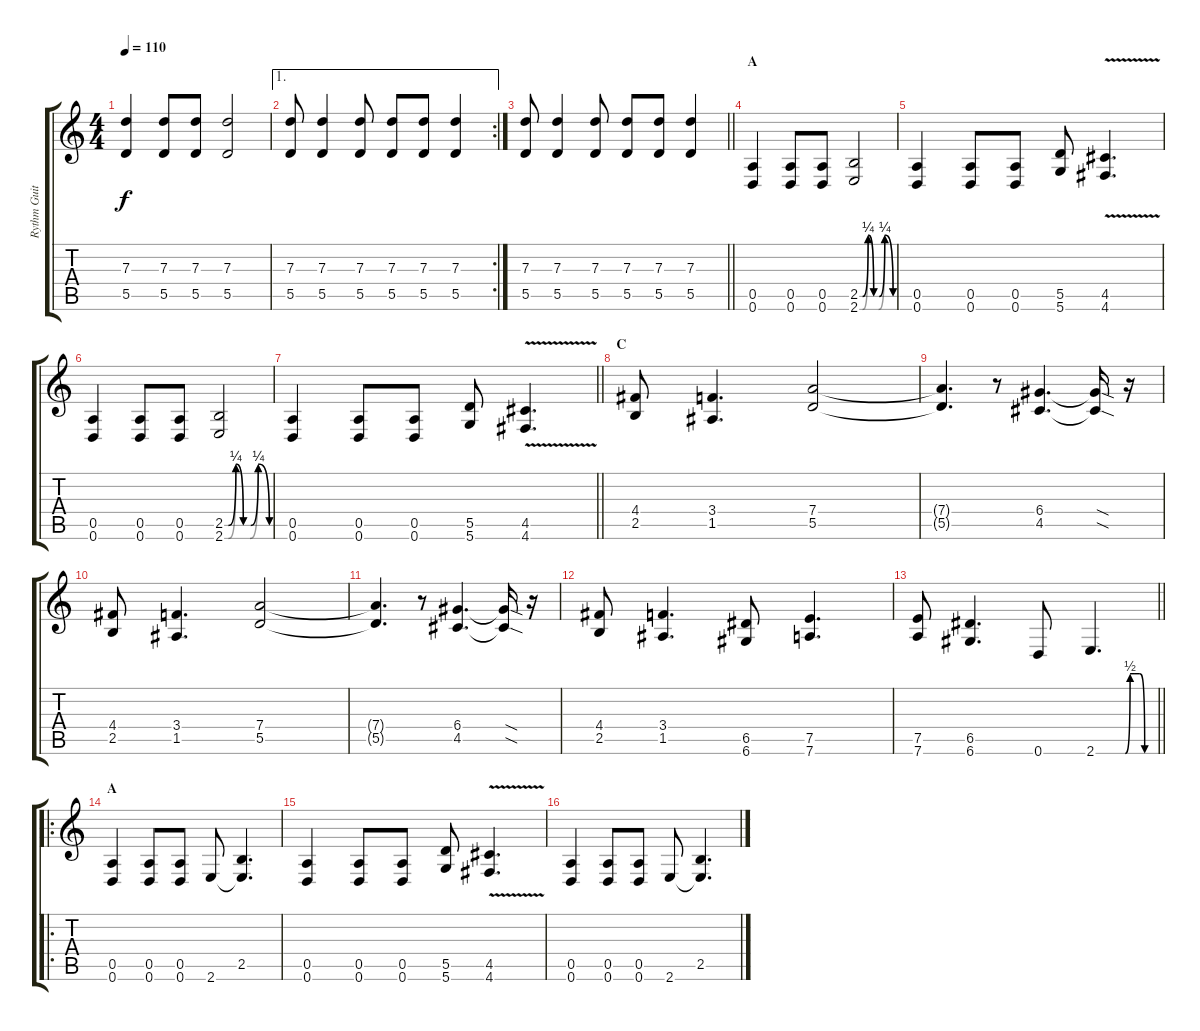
\track ("Rythm Guitar" "Rythm Guit") {instrument distortionguitar}
\staff {score tabs}
\tuning (E4 B3 G3 D3 A2 D2) {hide}
\ts (4 4)
\tempo 110
\clef g2
\ks c
(7.3 5.5).4{dy f} (7.3 5.5).8 (7.3 5.5).8 (7.3 5.5).2 |
\ae 1
\rc 2
(7.3 5.5).8 (7.3 5.5).4 (7.3 5.5).8 (7.3 5.5).8 (7.3 5.5).8 (7.3 5.5).4 |
\barLineRight lightlight
(7.3 5.5).8 (7.3 5.5).4 (7.3 5.5).8 (7.3 5.5).8 (7.3 5.5).8 (7.3 5.5).4 |
\section ("" "A")
(0.5 0.6).4 (0.5 0.6).8 (0.5 0.6).8 (2.5{be (custom 0 0 5 0 15 1 25 0 30 0 35 0 45 1 60 0)} 2.6{be (custom 0 0 5 0 15 1 25 0 30 0 34 0 45 1 60 0)}).2 |
(0.5 0.6).4 (0.5 0.6).8 (0.5 0.6).8 (5.5 5.6).8 (4.5{v} 4.6).4{d} |
(0.5 0.6).4 (0.5 0.6).8 (0.5 0.6).8 (2.5{be (custom 0 0 5 0 15 1 25 0 30 0 35 0 45 1 60 0)} 2.6{be (custom 0 0 5 0 15 1 25 0 30 0 34 0 45 1 60 0)}).2 |
\barLineRight lightlight
(0.5 0.6).4 (0.5 0.6).8 (0.5 0.6).8 (5.5 5.6).8 (4.5{v} 4.6).4{d} |
\section ("" "C")
(4.4 2.5).8 (3.4 1.5).4{d} (7.4 5.5).2 |
(7.4{t} 5.5{t}).4{d} r.8 (6.4 4.5).4{d} (6.4{sod t} 4.5{sod t}).16 r.16 |
(4.4 2.5).8 (3.4 1.5).4{d} (7.4 5.5).2 |
(7.4{t} 5.5{t}).4{d} r.8 (6.4 4.5).4{d} (6.4{sod t} 4.5{sod t}).16 r.16 |
(4.4 2.5).8 (3.4 1.5).4{d} (6.5 6.6).8 (7.5 7.6).4{d} |
\barLineRight lightlight
(7.5 7.6).8 (6.5 6.6).4{d} 0.6.8 2.6{be (custom 0 0 15 0 30 0 35 2 40 2 45 2 50 0 60 0)}.4{d} |
\ro
\section ("" "A")
(0.5 0.6).4 (0.5 0.6).8 (0.5 0.6).8 2.6.8 (2.5 2.6{t}).4{d} |
(0.5 0.6).4 (0.5 0.6).8 (0.5 0.6).8 (5.5 5.6).8 (4.5{v} 4.6).4{d} |
(0.5 0.6).4 (0.5 0.6).8 (0.5 0.6).8 2.6.8 (2.5 2.6{t}).4{d}
